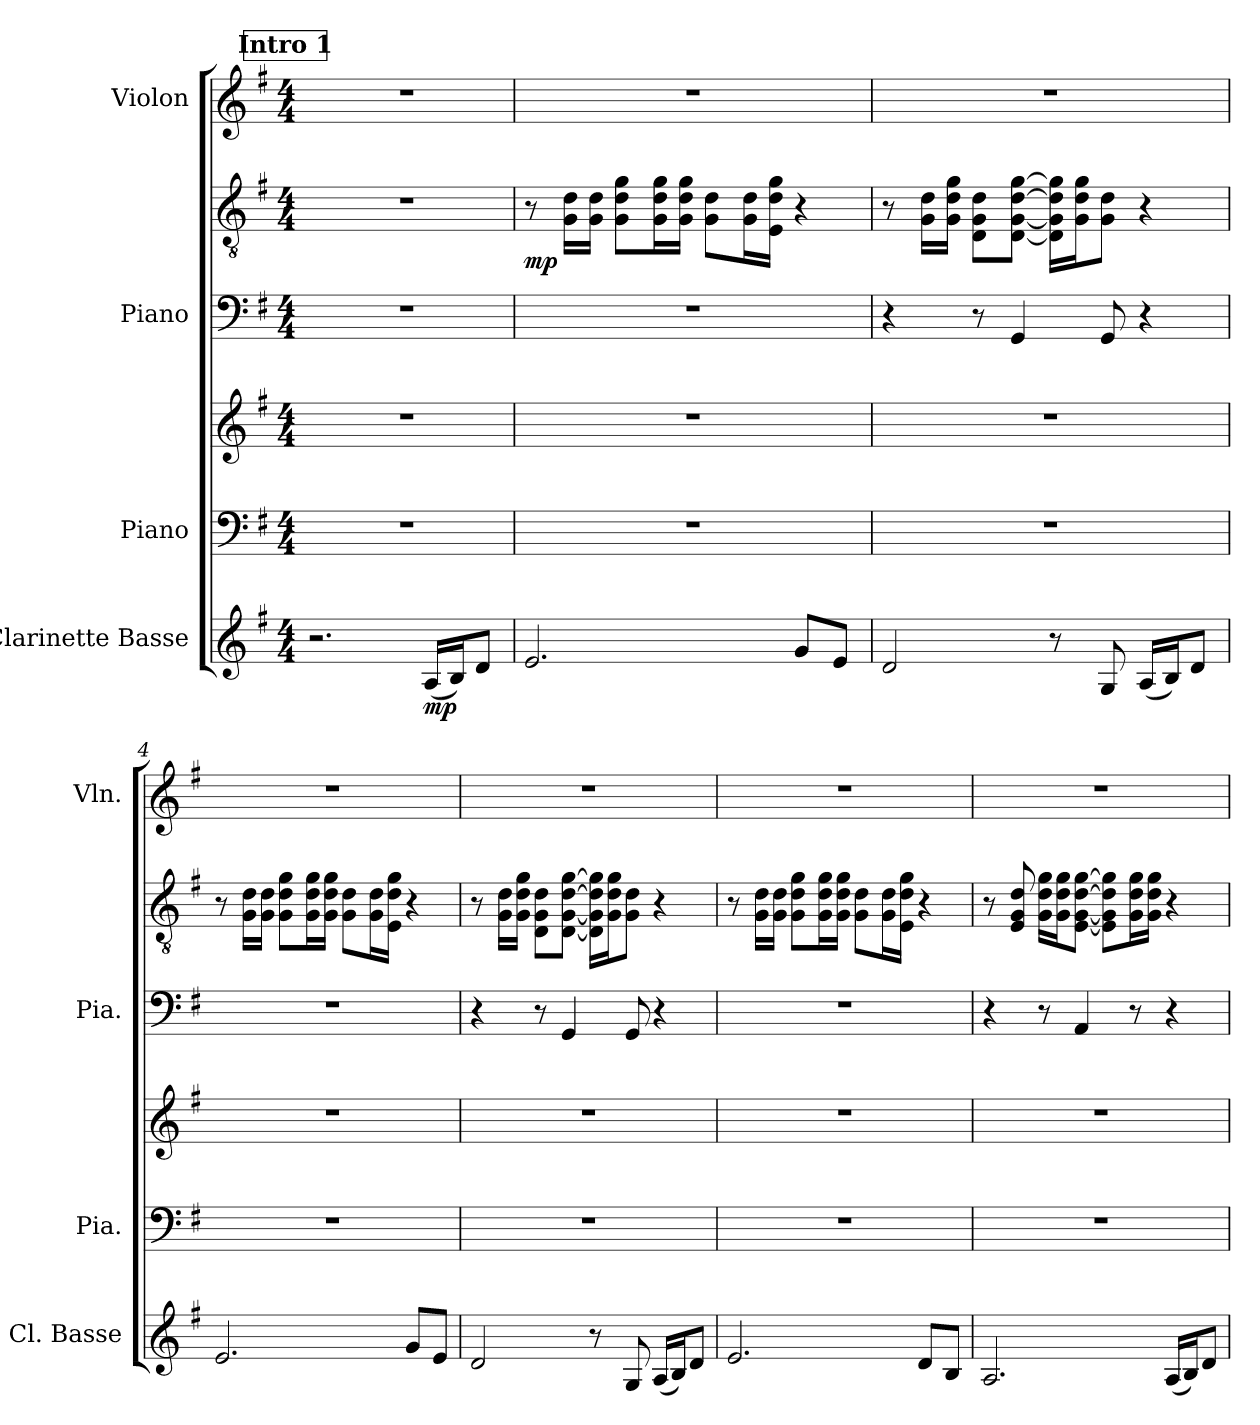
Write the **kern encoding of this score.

**kern	**dynam	**kern	**kern	**kern	**kern	**dynam	**kern
*part4	*part4	*part3	*part3	*part2	*part2	*part2	*part1
*staff6	*staff6	*staff5	*staff4	*staff3	*staff2	*staff2/3	*staff1
*I"Clarinette Basse	*	*I"Piano	*	*I"Piano	*	*	*I"Violon
*I'Cl. Basse	*	*I'Pia.	*	*I'Pia.	*	*	*I'Vln.
*clefG2	*	*clefF4	*clefG2	*clefF4	*clefGv2	*	*clefG2
*ITrd8c14	*	*	*	*	*	*	*
*k[f#]	*	*k[f#]	*k[f#]	*k[f#]	*k[f#]	*	*k[f#]
*M4/4	*	*M4/4	*M4/4	*M4/4	*M4/4	*	*M4/4
*MM60	*	*MM60	*MM60	*MM60	*MM60	*	*MM60
!!LO:REH:place=s1:a:B:fs=14:t=Intro 1
=1	=1	=1	=1	=1	=1	=1	=1
2.r	.	1r	1r	1r	1r	.	1r
!	!LO:DY:b	!	!	!	!	!	!
(<16AA/LL	mp	.	.	.	.	.	.
16BB/J)	.	.	.	.	.	.	.
8D/J	.	.	.	.	.	.	.
=2	=2	=2	=2	=2	=2	=2	=2
!	!	!	!	!	!	!LO:DY:b	!
2.E/	.	1r	1r	1r	8r	mp	1r
.	.	.	.	.	16G\ 16d\LL	.	.
.	.	.	.	.	16G\ 16d\JJ	.	.
.	.	.	.	.	8G\ 8d\ 8g\L	.	.
.	.	.	.	.	16G\ 16d\ 16g\L	.	.
.	.	.	.	.	16G\ 16d\ 16g\JJ	.	.
.	.	.	.	.	8G\ 8d\L	.	.
.	.	.	.	.	16G\ 16d\L	.	.
.	.	.	.	.	16E\ 16d\ 16g\JJ	.	.
8G/L	.	.	.	.	4r	.	.
8E/J	.	.	.	.	.	.	.
=3	=3	=3	=3	=3	=3	=3	=3
2D/	.	1r	1r	4r	8r	.	1r
.	.	.	.	.	16G\ 16d\LL	.	.
.	.	.	.	.	16G\ 16d\ 16g\JJ	.	.
.	.	.	.	8r	8D\ 8G\ 8d\L	.	.
.	.	.	.	4GG/	[8D\ [8G\ [8d\ [8g\J	.	.
8r	.	.	.	.	16D\] 16G\] 16d\] 16g\]LL	.	.
.	.	.	.	.	16G\ 16d\ 16g\J	.	.
8GG/	.	.	.	8GG/	8G\ 8d\J	.	.
(<16AA/LL	.	.	.	4r	4r	.	.
16BB/J)	.	.	.	.	.	.	.
8D/J	.	.	.	.	.	.	.
!!LO:LB:g=z
=4	=4	=4	=4	=4	=4	=4	=4
2.E/	.	1r	1r	1r	8r	.	1r
.	.	.	.	.	16G\ 16d\LL	.	.
.	.	.	.	.	16G\ 16d\JJ	.	.
.	.	.	.	.	8G\ 8d\ 8g\L	.	.
.	.	.	.	.	16G\ 16d\ 16g\L	.	.
.	.	.	.	.	16G\ 16d\ 16g\JJ	.	.
.	.	.	.	.	8G\ 8d\L	.	.
.	.	.	.	.	16G\ 16d\L	.	.
.	.	.	.	.	16E\ 16d\ 16g\JJ	.	.
8G/L	.	.	.	.	4r	.	.
8E/J	.	.	.	.	.	.	.
=5	=5	=5	=5	=5	=5	=5	=5
2D/	.	1r	1r	4r	8r	.	1r
.	.	.	.	.	16G\ 16d\LL	.	.
.	.	.	.	.	16G\ 16d\ 16g\JJ	.	.
.	.	.	.	8r	8D\ 8G\ 8d\L	.	.
.	.	.	.	4GG/	[8D\ [8G\ [8d\ [8g\J	.	.
8r	.	.	.	.	16D\] 16G\] 16d\] 16g\]LL	.	.
.	.	.	.	.	16G\ 16d\ 16g\J	.	.
8GG/	.	.	.	8GG/	8G\ 8d\J	.	.
(<16AA/LL	.	.	.	4r	4r	.	.
16BB/J)	.	.	.	.	.	.	.
8D/J	.	.	.	.	.	.	.
=6	=6	=6	=6	=6	=6	=6	=6
2.E/	.	1r	1r	1r	8r	.	1r
.	.	.	.	.	16G\ 16d\LL	.	.
.	.	.	.	.	16G\ 16d\JJ	.	.
.	.	.	.	.	8G\ 8d\ 8g\L	.	.
.	.	.	.	.	16G\ 16d\ 16g\L	.	.
.	.	.	.	.	16G\ 16d\ 16g\JJ	.	.
.	.	.	.	.	8G\ 8d\L	.	.
.	.	.	.	.	16G\ 16d\L	.	.
.	.	.	.	.	16E\ 16d\ 16g\JJ	.	.
8D/L	.	.	.	.	4r	.	.
8BB/J	.	.	.	.	.	.	.
!!LO:PB:g=z
=7	=7	=7	=7	=7	=7	=7	=7
2.AA/	.	1r	1r	4r	8r	.	1r
.	.	.	.	.	8E/ 8G/ 8d/	.	.
.	.	.	.	8r	16G\ 16d\ 16g\LL	.	.
.	.	.	.	.	16G\ 16d\ 16g\J	.	.
.	.	.	.	4AA/	[8E\ [8G\ [8d\ [8g\J	.	.
.	.	.	.	.	8E\] 8G\] 8d\] 8g\]L	.	.
.	.	.	.	8r	16G\ 16d\ 16g\L	.	.
.	.	.	.	.	16G\ 16d\ 16g\JJ	.	.
(<16AA/LL	.	.	.	4r	4r	.	.
16BB/J)	.	.	.	.	.	.	.
8D/J	.	.	.	.	.	.	.
=	=	=	=	=	=	=	=
*-	*-	*-	*-	*-	*-	*-	*-
